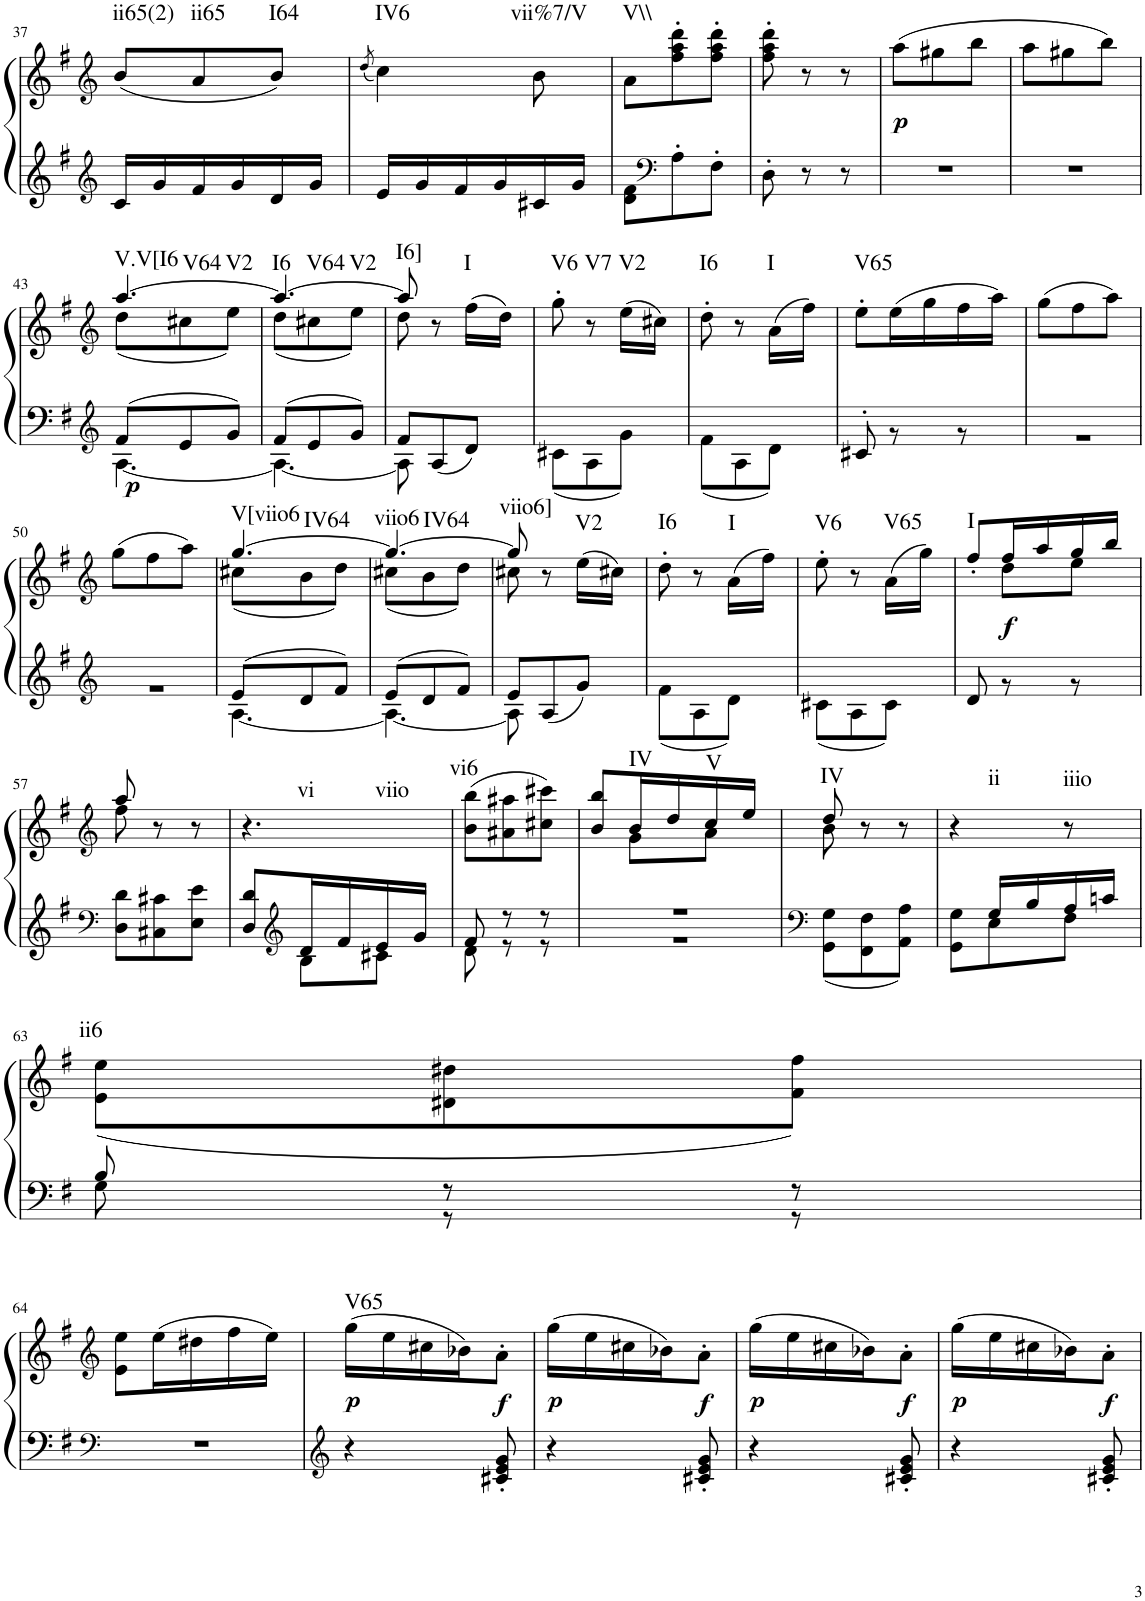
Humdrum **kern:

**kern	**kern	**dynam	**harte
*part1	*part1	*part1	*part1
*staff2	*staff1	*staff1/2	*
*I"Klavier linke Hand	*	*	*
!!LO:PB:g=z
*clefG2	*clefG2	*	*
*k[f#]	*k[f#]	*	*
*M3/8	*M3/8	*	*
=37	=37	=37	=37
!	!	!	!LO:H:kt=ii65(2)
16c/LL	(8b/L	.	N
16g/	.	.	.
!	!	!	!LO:H:kt=ii65
16f#/	8a/	.	N
16g/	.	.	.
!	!	!	!LO:H:kt=I64
16d/	8b/J)	.	N
16g/JJ	.	.	.
=38	=38	=38	=38
.	(8qdd/	.	.
!	!	!	!LO:H:kt=IV6
16e/LL	4cc\)	.	N
16g/	.	.	.
16f#/	.	.	.
16g/	.	.	.
!	!	!	!LO:H:kt=vii%7/V
16c#X/	8b\	.	N
16g/JJ	.	.	.
=39	=39	=39	=39
!	!	!	!LO:H:kt=V\\
8d\ 8f#\L	8a\L	.	N
*clefF4	*	*	*
8A'\	8ff#\' 8aa\' 8ddd\'	.	.
8F#'\J	8ff#\' 8aa\' 8ddd\'J	.	.
=40	=40	=40	=40
8D'\	8ff#\' 8aa\' 8ddd\'	.	.
8r	8r	.	.
8r	8r	.	.
=41	=41	=41	=41
!	!	!LO:DY:b	!
4.r	(8aa\L	p	.
.	8gg#X\	.	.
.	8bb\J	.	.
=42	=42	=42	=42
4.r	8aa\L	.	.
.	8gg#X\	.	.
.	8bb\J)	.	.
!!LO:LB:g=z
=43	=43	=43	=43
*clefG2	*clefG2	*	*
*^	*^	*	*
!	!	!	!	!LO:DY:b=2	!LO:H:n=1:kt=V.V[I6
!	!	!	!	!	!LO:H:n=2:kt=V64
!	!	!	!	!	!LO:H:n=3:kt=V2
8f#/L	[4.A\	[4.aa/	(8dd\L	p	N N N
8e/	.	.	8cc#X\	.	.
8g/J	.	.	8ee\J)	.	.
=44	=44	=44	=44	=44	=44
!	!	!	!	!	!LO:H:n=1:kt=I6
!	!	!	!	!	!LO:H:n=2:kt=V64
!	!	!	!	!	!LO:H:n=3:kt=V2
8f#/L	4.A\_	4.aa/_	(8dd\L	.	N N N
8e/	.	.	8cc#X\	.	.
8g/J	.	.	8ee\J)	.	.
=45	=45	=45	=45	=45	=45
!	!	!	!	!	!LO:H:kt=I6]
8f#/L	8A\]	8aa/]	8dd\	.	N
8A/	4ryy	8r	4ryy	.	.
!	!	!	!	!	!LO:H:kt=I
8d/J	.	(16ff#\LL	.	.	N
.	.	16dd\JJ)	.	.	.
*	*	*v	*v	*	*
=46	=46	=46	=46	=46
!	!	!	!	!LO:H:kt=V6
4.ryy	8c#X\L	8gg'\	.	N
!	!	!	!	!LO:H:kt=V7
.	8A\	8r	.	N
!	!	!	!	!LO:H:kt=V2
.	8g\J	(16ee\LL	.	N
.	.	16cc#X\JJ)	.	.
=47	=47	=47	=47	=47
!	!	!	!	!LO:H:kt=I6
4.ryy	8f#\L	8dd'\	.	N
.	8A\	8r	.	.
!	!	!	!	!LO:H:kt=I
.	8d\J	(16a\LL	.	N
.	.	16ff#\JJ)	.	.
=48	=48	=48	=48	=48
!	!	!	!	!LO:H:kt=V65
4.ryy	8c#X'/	8ee'\L	.	N
.	8r	(16ee\L	.	.
.	.	16gg\	.	.
.	8r	16ff#\	.	.
.	.	16aa\JJ)	.	.
=49	=49	=49	=49	=49
4.ryy	4.r	(8gg\L	.	.
.	.	8ff#\	.	.
.	.	8aa\J)	.	.
!!LO:LB:g=z
=50	=50	=50	=50	=50
*clefG2	*	*clefG2	*	*
4.ryy	4.r	(8gg\L	.	.
.	.	8ff#\	.	.
.	.	8aa\J)	.	.
=51	=51	=51	=51	=51
*	*	*^	*	*
!	!	!	!	!	!LO:H:n=1:kt=V[viio6
!	!	!	!	!	!LO:H:n=2:kt=IV64
8e/L	[4.A\	[4.gg/	(8cc#X\L	.	N N
8d/	.	.	8b\	.	.
8f#/J	.	.	8dd\J)	.	.
=52	=52	=52	=52	=52	=52
!	!	!	!	!	!LO:H:n=1:kt=viio6
!	!	!	!	!	!LO:H:n=2:kt=IV64
8e/L	4.A\_	4.gg/_	(8cc#X\L	.	N N
8d/	.	.	8b\	.	.
8f#/J	.	.	8dd\J)	.	.
=53	=53	=53	=53	=53	=53
!	!	!	!	!	!LO:H:kt=viio6]
8e/L	8A\]	8gg/]	8cc#X\	.	N
8A/	4ryy	8r	4ryy	.	.
!	!	!	!	!	!LO:H:kt=V2
8g/J	.	(16ee\LL	.	.	N
.	.	16cc#X\JJ)	.	.	.
*	*	*v	*v	*	*
=54	=54	=54	=54	=54
!	!	!	!	!LO:H:kt=I6
4.ryy	8f#\L	8dd'\	.	N
.	8A\	8r	.	.
!	!	!	!	!LO:H:kt=I
.	8d\J	(16a\LL	.	N
.	.	16ff#\JJ)	.	.
=55	=55	=55	=55	=55
!	!	!	!	!LO:H:kt=V6
4.ryy	8c#X\L	8ee'\	.	N
.	8A\	8r	.	.
!	!	!	!	!LO:H:kt=V65
.	8c#\J	(16a\LL	.	N
.	.	16gg\JJ)	.	.
=56	=56	=56	=56	=56
*	*	*^	*	*
!	!	!	!	!	!LO:H:kt=I
4.ryy	8d/	8ff#'/L	8ryy	.	N
!	!	!	!	!LO:DY:b	!
.	8r	16ff#/L	8dd\L	f	.
.	.	16aa/	.	.	.
.	8r	16gg/	8ee\J	.	.
.	.	16bb/JJ	.	.	.
*v	*v	*	*	*	*
!!LO:LB:g=z	!!
=57	=57	=57	=57	=57
*clefF4	*clefG2	*	*	*
8D\ 8d\L	8aa/	8ff#\	.	.
8C#X\ 8c#X\	8r	4ryy	.	.
8E\ 8e\J	8r	.	.	.
*	*v	*v	*	*
=58	=58	=58	=58
*^	*	*	*
!	!	!	!	!LO:H:n=1:kt=vi
!	!	!	!	!LO:H:n=2:kt=viio
8D/ 8d/L	8ryy	4.r	.	N N
*clefG2	*	*	*	*
16d/L	8B\L	.	.	.
16f#/	.	.	.	.
16e/	8c#X\J	.	.	.
16g/JJ	.	.	.	.
=59	=59	=59	=59	=59
!	!	!	!	!LO:H:kt=vi6
8f#/	8d\	(8b\ 8bb\L	.	N
8r	8r	8a#X\ 8aa#X\	.	.
8r	8r	8cc#X\ 8ccc#X\J)	.	.
=60	=60	=60	=60	=60
*	*	*^	*	*
4.r	4.r	8b/ 8bb/L	8ryy	.	.
!	!	!	!	!	!LO:H:kt=IV
.	.	16b/L	8g\L	.	N
.	.	16dd/	.	.	.
!	!	!	!	!	!LO:H:kt=V
.	.	16cc/	8a\J	.	N
.	.	16ee/JJ	.	.	.
=61	=61	=61	=61	=61	=61
*clefF4	*	*	*	*	*
!	!	!	!	!	!LO:H:kt=IV
4.ryy	8GG\ 8G\L	8dd/	8b\	.	N
.	8FF#\ 8F#\	8r	4ryy	.	.
.	8AA\ 8A\J	8r	.	.	.
*	*	*v	*v	*	*
=62	=62	=62	=62	=62
!	!	!	!	!LO:H:kt=ii
8ryy	8GG\ 8G\L	4r	.	N
16G/LL	8E\	.	.	.
16B/	.	.	.	.
!	!	!	!	!LO:H:kt=iiio
16A/	8F#\J	8r	.	N
16cn/JJ	.	.	.	.
!!LO:LB:g=z
=63	=63	=63	=63	=63
*	*	*^	*	*
!	!	!	!	!	!LO:H:kt=ii6
8B/	8G\	4.ryy	(8e\ 8ee\L	.	N
8r	8r	.	8d#X\ 8dd#X\	.	.
8r	8r	.	8f#\ 8ff#\J)	.	.
*v	*v	*	*	*	*
*	*v	*v	*	*
!!LO:LB:g=z
=64	=64	=64	=64
*clefF4	*clefG2	*	*
4.r	8e\ 8ee\L	.	.
.	(16ee\L	.	.
.	16dd#X\	.	.
.	16ff#\	.	.
.	16ee\JJ)	.	.
=65	=65	=65	=65
*clefG2	*	*	*
!	!	!LO:DY:b	!LO:H:kt=V65
4r	(16gg\LL	p	N
.	16ee\	.	.
.	16cc#X\	.	.
.	16b-X\J)	.	.
!	!	!LO:DY:b	!
8c#X/' 8e/' 8g/'	8a'\J	f	.
=66	=66	=66	=66
!	!	!LO:DY:b	!
4r	(16gg\LL	p	.
.	16ee\	.	.
.	16cc#X\	.	.
.	16b-X\J)	.	.
!	!	!LO:DY:b	!
8c#X/' 8e/' 8g/'	8a'\J	f	.
=67	=67	=67	=67
!	!	!LO:DY:b	!
4r	(16gg\LL	p	.
.	16ee\	.	.
.	16cc#X\	.	.
.	16b-X\J)	.	.
!	!	!LO:DY:b	!
8c#X/' 8e/' 8g/'	8a'\J	f	.
=68	=68	=68	=68
!	!	!LO:DY:b	!
4r	(16gg\LL	p	.
.	16ee\	.	.
.	16cc#X\	.	.
.	16b-X\J)	.	.
!	!	!LO:DY:b	!
8c#X/' 8e/' 8g/'	8a'\J	f	.
=	=	=	=
*-	*-	*-	*-
